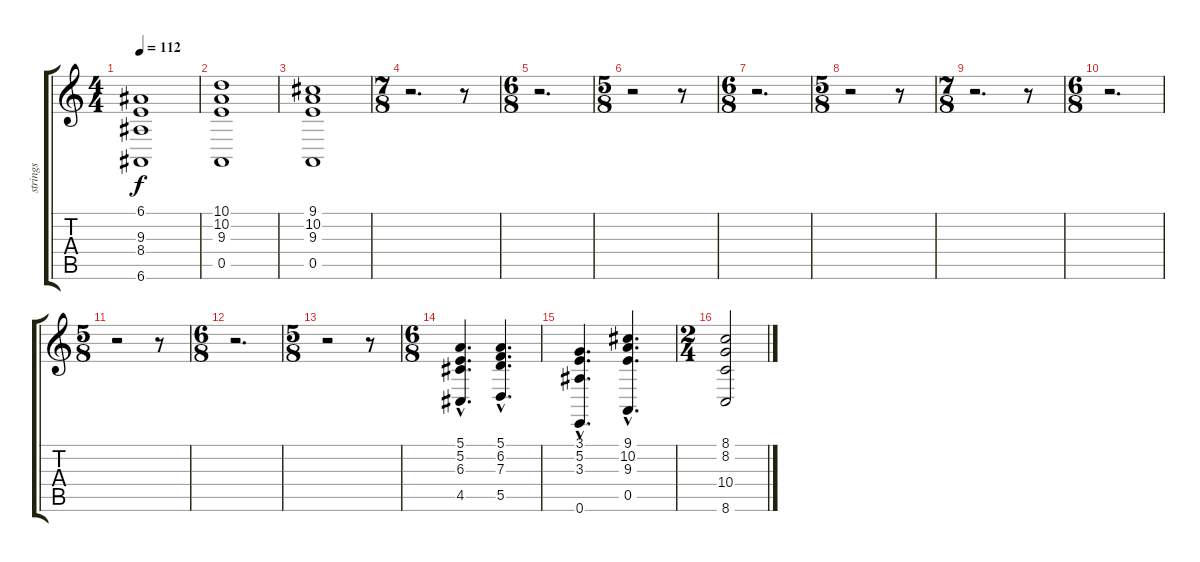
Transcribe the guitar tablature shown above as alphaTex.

\track ("strings" "strings") {instrument stringensemble2}
\staff {score tabs}
\tuning (E4 B3 G3 D3 A2 E2) {hide}
\ts (4 4)
\tempo 112
\clef g2
\ks c
(6.1 9.3 8.4 6.6).1{dy f} |
(10.1 10.2 9.3 0.5).1 |
(9.1 10.2 9.3 0.5).1 |
\ts (7 8)
r.2{d} r.8 |
\ts (6 8)
r.2{d} |
\ts (5 8)
r.2 r.8 |
\ts (6 8)
r.2{d} |
\ts (5 8)
r.2 r.8 |
\ts (7 8)
r.2{d} r.8 |
\ts (6 8)
r.2{d} |
\ts (5 8)
r.2 r.8 |
\ts (6 8)
r.2{d} |
\ts (5 8)
r.2 r.8 |
\ts (6 8)
(5.1{hac} 5.2{hac} 6.3{hac} 4.5{hac}).4{d} (5.1{hac} 6.2{hac} 7.3{hac} 5.5{hac}).4{d} |
(3.1{hac} 5.2{hac} 3.3{hac} 0.6{hac}).4{d} (9.1{hac} 10.2{hac} 9.3{hac} 0.5{hac}).4{d} |
\ts (2 4)
(8.1 8.2 10.4 8.6).2
